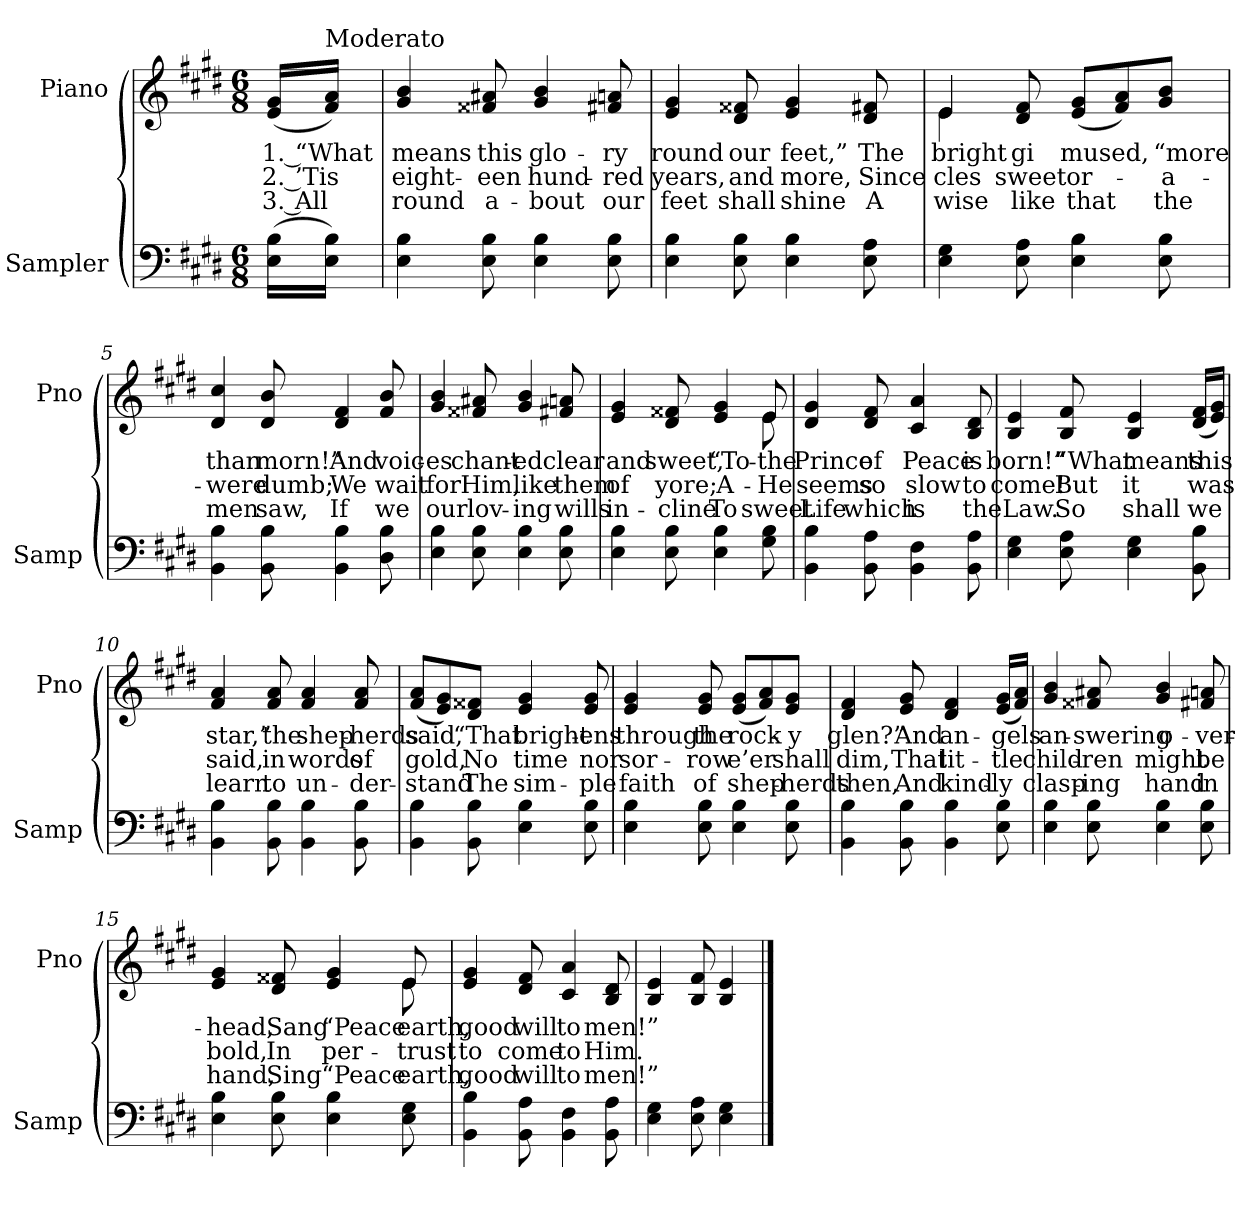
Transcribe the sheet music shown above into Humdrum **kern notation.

**kern	**kern	**text	**text	**text
*part2	*part1	*part1	*part1	*part1
*staff2	*staff1	*staff1	*staff1	*staff1
*I"Sampler	*I"Piano	*	*	*
*I'Samp	*I'Pno	*	*	*
*clefF4	*clefG2	*	*	*
*k[f#c#g#d#]	*k[f#c#g#d#]	*	*	*
*E:	*E:	*	*	*
*M6/8	*M6/8	*	*	*
=1	=1	=1	=1	=1
(16E\ 16B\LL	(16e/ 16g#/LL	1. “What	2. ’Tis	3. All
!	!LO:TX:t=Moderato	!	!	!
16E\ 16B\JJ)	16f#/ 16a/JJ)	.	.	.
=2	=2	=2	=2	=2
4E 4B	4g# 4b	means	eight-	round
8E 8B	8f##X 8a#X	this	-een	a-
4E 4B	4g# 4b	glo-	hund-	-bout
8E 8B	8f#X 8an	-ry	-red	our
=3	=3	=3	=3	=3
4E 4B	4e 4g#	round	years,	feet
8E 8B	8d# 8f##X	our	and	shall
4E 4B	4e 4g#	feet,”	more,	shine
8E 8A	8d# 8f#X	The	Since	A
=4	=4	=4	=4	=4
*	*^	*	*	*
4E 4G#	4e/	4e	bright	-cles	wise
8E 8A	8d# 8f#	2ryy	-gi	sweet	like
4E 4B	(8e/ 8g#/L	.	mused,	or-	that
.	8f#/ 8a/)	.	.	.	.
8E 8B	8g#/ 8b/J	.	“more	-a-	the
*	*v	*v	*	*	*
=5	=5	=5	=5	=5
4BB 4B	4d# 4cc#	than	were	men
8BB 8B	8d# 8b	morn!”	dumb;	saw,
4BB 4B	4d# 4f#	And	We	If
8D# 8B	8f# 8b	voic-	wait	we
=6	=6	=6	=6	=6
4E 4B	4g# 4b	-es	for	our
8E 8B	8f##X 8a#X	chant-	Him,	lov-
4E 4B	4g# 4b	-ed	like	-ing
8E 8B	8f#X 8an	clear	them	wills
=7	=7	=7	=7	=7
*	*^	*	*	*
4E 4B	4e 4g#	8ryy	and	of	in-
*	*v	*v	*	*	*
8E 8B	8d# 8f##X	sweet,	yore;	-cline
4E 4B	4e 4g#	“To-	A-	To
*	*^	*	*	*
8G# 8B	8e/	8e	the	He	sweet
*	*v	*v	*	*	*
=8	=8	=8	=8	=8
4BB 4B	4d# 4g#	Prince	seems	Life
8BB 8A	8d# 8f#	of	so	which
4BB 4F#	4c# 4a	Peace	slow	is
8BB 8A	8B 8d#	is	to	the
=9	=9	=9	=9	=9
4E 4G#	4B 4e	born!”	come!	Law.
8E 8A	8B 8f#	“What	But	So
4E 4G#	4B 4e	means	it	shall
8BB 8B	(16d#/ 16f#/LL	this	was	we
.	16e/ 16g#/JJ)	.	.	.
=10	=10	=10	=10	=10
4BB 4B	4f# 4a	star,”	said,	learn
8BB 8B	8f# 8a	the	in	to
4BB 4B	4f# 4a	shep-	words	un-
8BB 8B	8f# 8a	-herds	of	-der-
=11	=11	=11	=11	=11
4BB 4B	(8f#/ 8a/L	said,	gold,	-stand
.	8e/ 8g#/)	.	.	.
8BB 8B	8d#/ 8f##X/J	“That	No	The
4E 4B	4e 4g#	bright-	time	sim-
8E 8B	8e 8g#	-ens	nor	-ple
=12	=12	=12	=12	=12
4E 4B	4e 4g#	through	sor-	faith
8E 8B	8e 8g#	the	-row	of
4E 4B	(8e/ 8g#/L	rock-	e’er	shep-
.	8f#/ 8a/)	.	.	.
8E 8B	8e/ 8g#/J	-y	shall	-herds
=13	=13	=13	=13	=13
4BB 4B	4d# 4f#	glen?”	dim,	then,
8BB 8B	8e 8g#	And	That	And
4BB 4B	4d# 4f#	an-	lit-	kind-
8E 8B	(16e/ 16g#/LL	-gels	-tle	-ly
.	16f#/ 16a/JJ)	.	.	.
=14	=14	=14	=14	=14
4E 4B	4g# 4b	an-	child-	clasp-
8E 8B	8f##X 8a#X	-swering	-ren	-ing
4E 4B	4g# 4b	o-	might	hand
8E 8B	8f#X 8an	-ver-	be	in
=15	=15	=15	=15	=15
*	*^	*	*	*
4E 4B	4e 4g#	8ryy	-head,	bold,	hand,
*	*v	*v	*	*	*
8E 8B	8d# 8f##X	Sang	In	Sing
4E 4B	4e 4g#	“Peace	per-	“Peace
*	*^	*	*	*
8E 8G#	8e/	8e	earth,	trust	earth,
*	*v	*v	*	*	*
=16	=16	=16	=16	=16
4BB 4B	4e 4g#	good	to	good
8BB 8A	8d# 8f#	will	come	will
4BB 4F#	4c# 4a	to	to	to
8BB 8A	8B 8d#	men!”	Him.	men!”
=17	=17	=17	=17	=17
4E 4G#	4B 4e	.	.	.
8E 8A	8B 8f#	.	.	.
4E 4G#	4B 4e	.	.	.
==	==	==	==	==
*-	*-	*-	*-	*-
